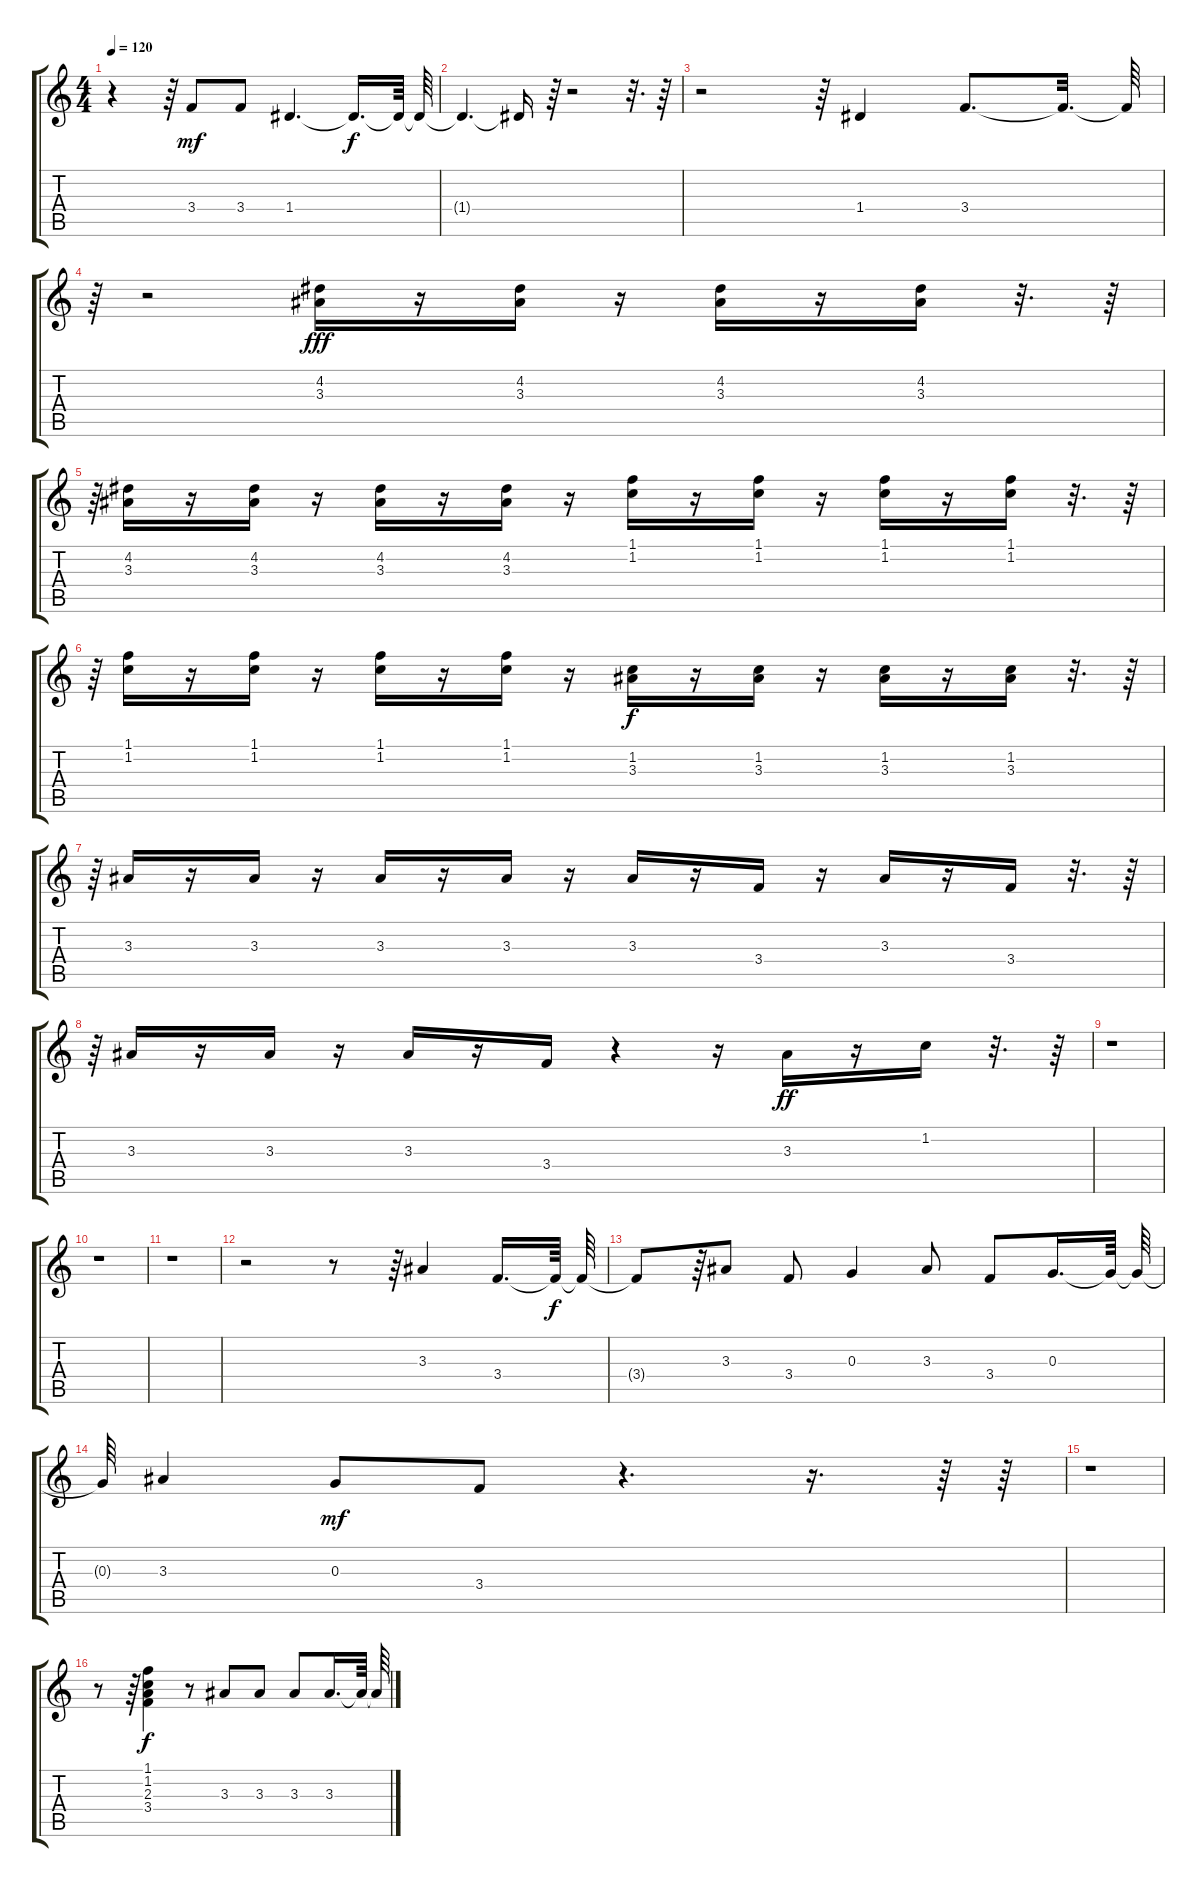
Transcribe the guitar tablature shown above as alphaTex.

\track "" {instrument acousticguitarsteel}
\staff {score tabs}
\tuning (E4 B3 G3 D3 A2 E2) {hide}
\ts (4 4)
\tempo 120
\clef g2
\ks c
r.4{dy f} r.64 3.4.8{dy mf} 3.4.8 1.4.4{d} 1.4{t}.16{d dy f} 1.4{t}.64 1.4{t}.64 |
1.4{t}.4{d} 1.4{t}.16 r.64 r.2 r.32{d} r.64 |
r.2 r.64 1.4.4 3.4.8{d} 3.4{t}.32{d} 3.4{t}.64 |
r.64 r.2 (4.2 3.3).16{dy fff} r.16 (4.2 3.3).16 r.16 (4.2 3.3).16 r.16 (4.2 3.3).16 r.32{d} r.64 |
r.64 (4.2 3.3).16 r.16 (4.2 3.3).16 r.16 (4.2 3.3).16 r.16 (4.2 3.3).16 r.16 (1.1 1.2).16 r.16 (1.1 1.2).16 r.16 (1.1 1.2).16 r.16 (1.1 1.2).16 r.32{d} r.64 |
r.64 (1.1 1.2).16 r.16 (1.1 1.2).16 r.16 (1.1 1.2).16 r.16 (1.1 1.2).16 r.16 (1.2 3.3).16{dy f} r.16 (1.2 3.3).16 r.16 (1.2 3.3).16 r.16 (1.2 3.3).16 r.32{d} r.64 |
r.64 3.3.16 r.16 3.3.16 r.16 3.3.16 r.16 3.3.16 r.16 3.3.16 r.16 3.4.16 r.16 3.3.16 r.16 3.4.16 r.32{d} r.64 |
r.64 3.3.16 r.16 3.3.16 r.16 3.3.16 r.16 3.4.16 r.4 r.16 3.3.16{dy ff} r.16 1.2.16 r.32{d} r.64 |
r.1 |
r.1 |
r.1 |
r.2 r.8 r.64 3.3.4 3.4.16{d} 3.4{t}.64{dy f} 3.4{t}.64 |
3.4{t}.8 r.64 3.3.8 3.4.8 0.3.4 3.3.8 3.4.8 0.3.16{d} 0.3{t}.64 0.3{t}.64 |
0.3{t}.64 3.3.4 0.3.8{dy mf} 3.4.8 r.4{d} r.16{d} r.64 r.64 |
r.1 |
r.8 r.64 (1.1 1.2 2.3 3.4).4{dy f} r.8 3.3.8 3.3.8 3.3.8 3.3.16{d} 3.3{t}.64 3.3{t}.64
